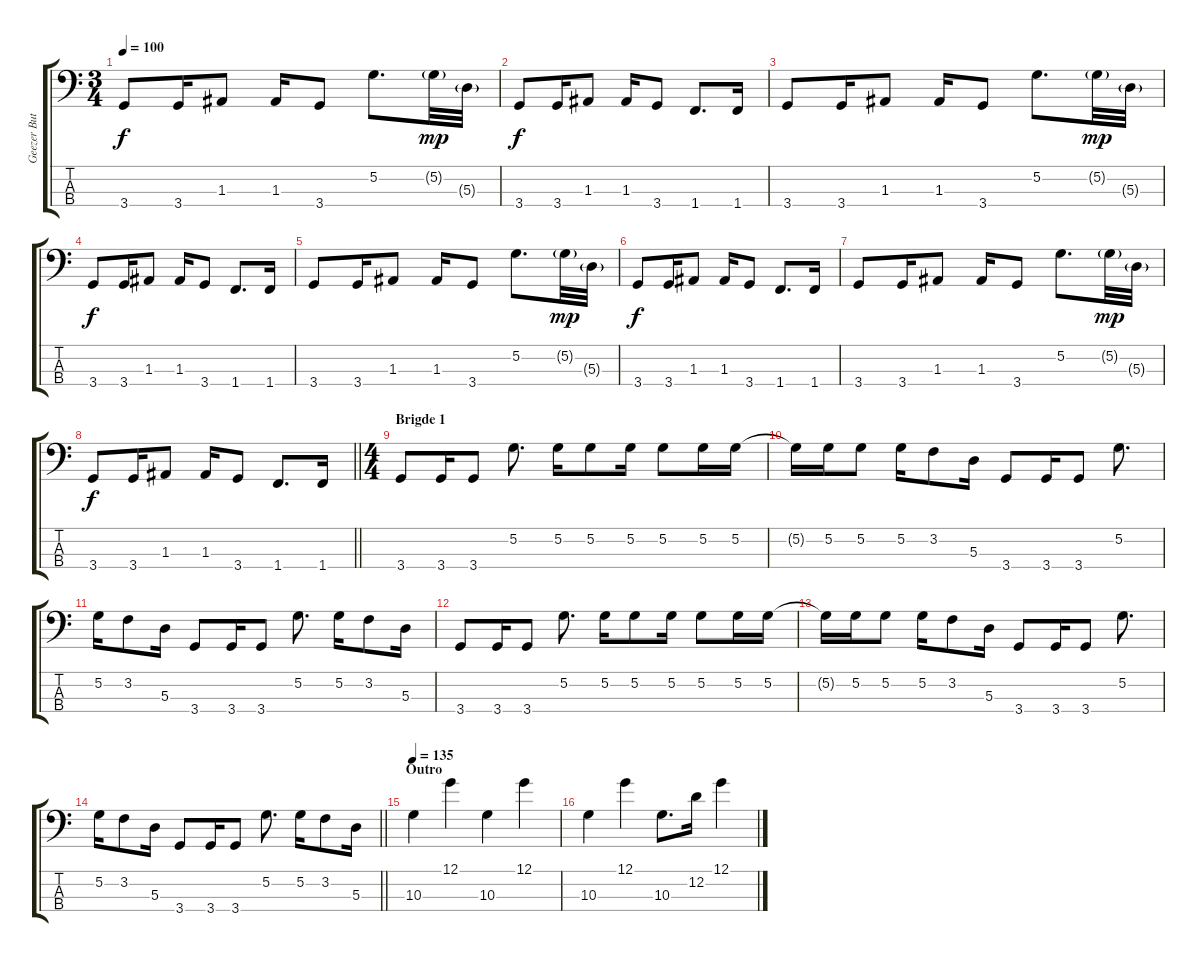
\track ("Geezer Butler - Bass" "Geezer But") {instrument electricbassfinger}
\staff {score tabs}
\tuning (G2 D2 A1 E1) {hide}
\ts (3 4)
\tempo 100
\clef f4
\ks c
3.4.8{dy f} 3.4.16 1.3.8 1.3.16 3.4.8 5.2.8{d} 5.2{g}.32{dy mp} 5.3{g}.32 |
3.4.8{dy f} 3.4.16 1.3.8 1.3.16 3.4.8 1.4.8{d} 1.4.16 |
3.4.8 3.4.16 1.3.8 1.3.16 3.4.8 5.2.8{d} 5.2{g}.32{dy mp} 5.3{g}.32 |
3.4.8{dy f} 3.4.16 1.3.8 1.3.16 3.4.8 1.4.8{d} 1.4.16 |
3.4.8 3.4.16 1.3.8 1.3.16 3.4.8 5.2.8{d} 5.2{g}.32{dy mp} 5.3{g}.32 |
3.4.8{dy f} 3.4.16 1.3.8 1.3.16 3.4.8 1.4.8{d} 1.4.16 |
3.4.8 3.4.16 1.3.8 1.3.16 3.4.8 5.2.8{d} 5.2{g}.32{dy mp} 5.3{g}.32 |
\barLineRight lightlight
3.4.8{dy f} 3.4.16 1.3.8 1.3.16 3.4.8 1.4.8{d} 1.4.16 |
\ts (4 4)
\section ("" "Brigde 1")
3.4.8 3.4.16 3.4.8 5.2.8{d} 5.2.16 5.2.8 5.2.16 5.2.8 5.2.16 5.2.16 |
5.2{t}.16 5.2.16 5.2.8 5.2.16 3.2.8 5.3.16 3.4.8 3.4.16 3.4.8 5.2.8{d} |
5.2.16 3.2.8 5.3.16 3.4.8 3.4.16 3.4.8 5.2.8{d} 5.2.16 3.2.8 5.3.16 |
3.4.8 3.4.16 3.4.8 5.2.8{d} 5.2.16 5.2.8 5.2.16 5.2.8 5.2.16 5.2.16 |
5.2{t}.16 5.2.16 5.2.8 5.2.16 3.2.8 5.3.16 3.4.8 3.4.16 3.4.8 5.2.8{d} |
\barLineRight lightlight
5.2.16 3.2.8 5.3.16 3.4.8 3.4.16 3.4.8 5.2.8{d} 5.2.16 3.2.8 5.3.16 |
\section ("" "Outro")
\tempo 135
10.3.4 12.1.4 10.3.4 12.1.4 |
10.3.4 12.1.4 10.3.8{d} 12.2.16 12.1.4
